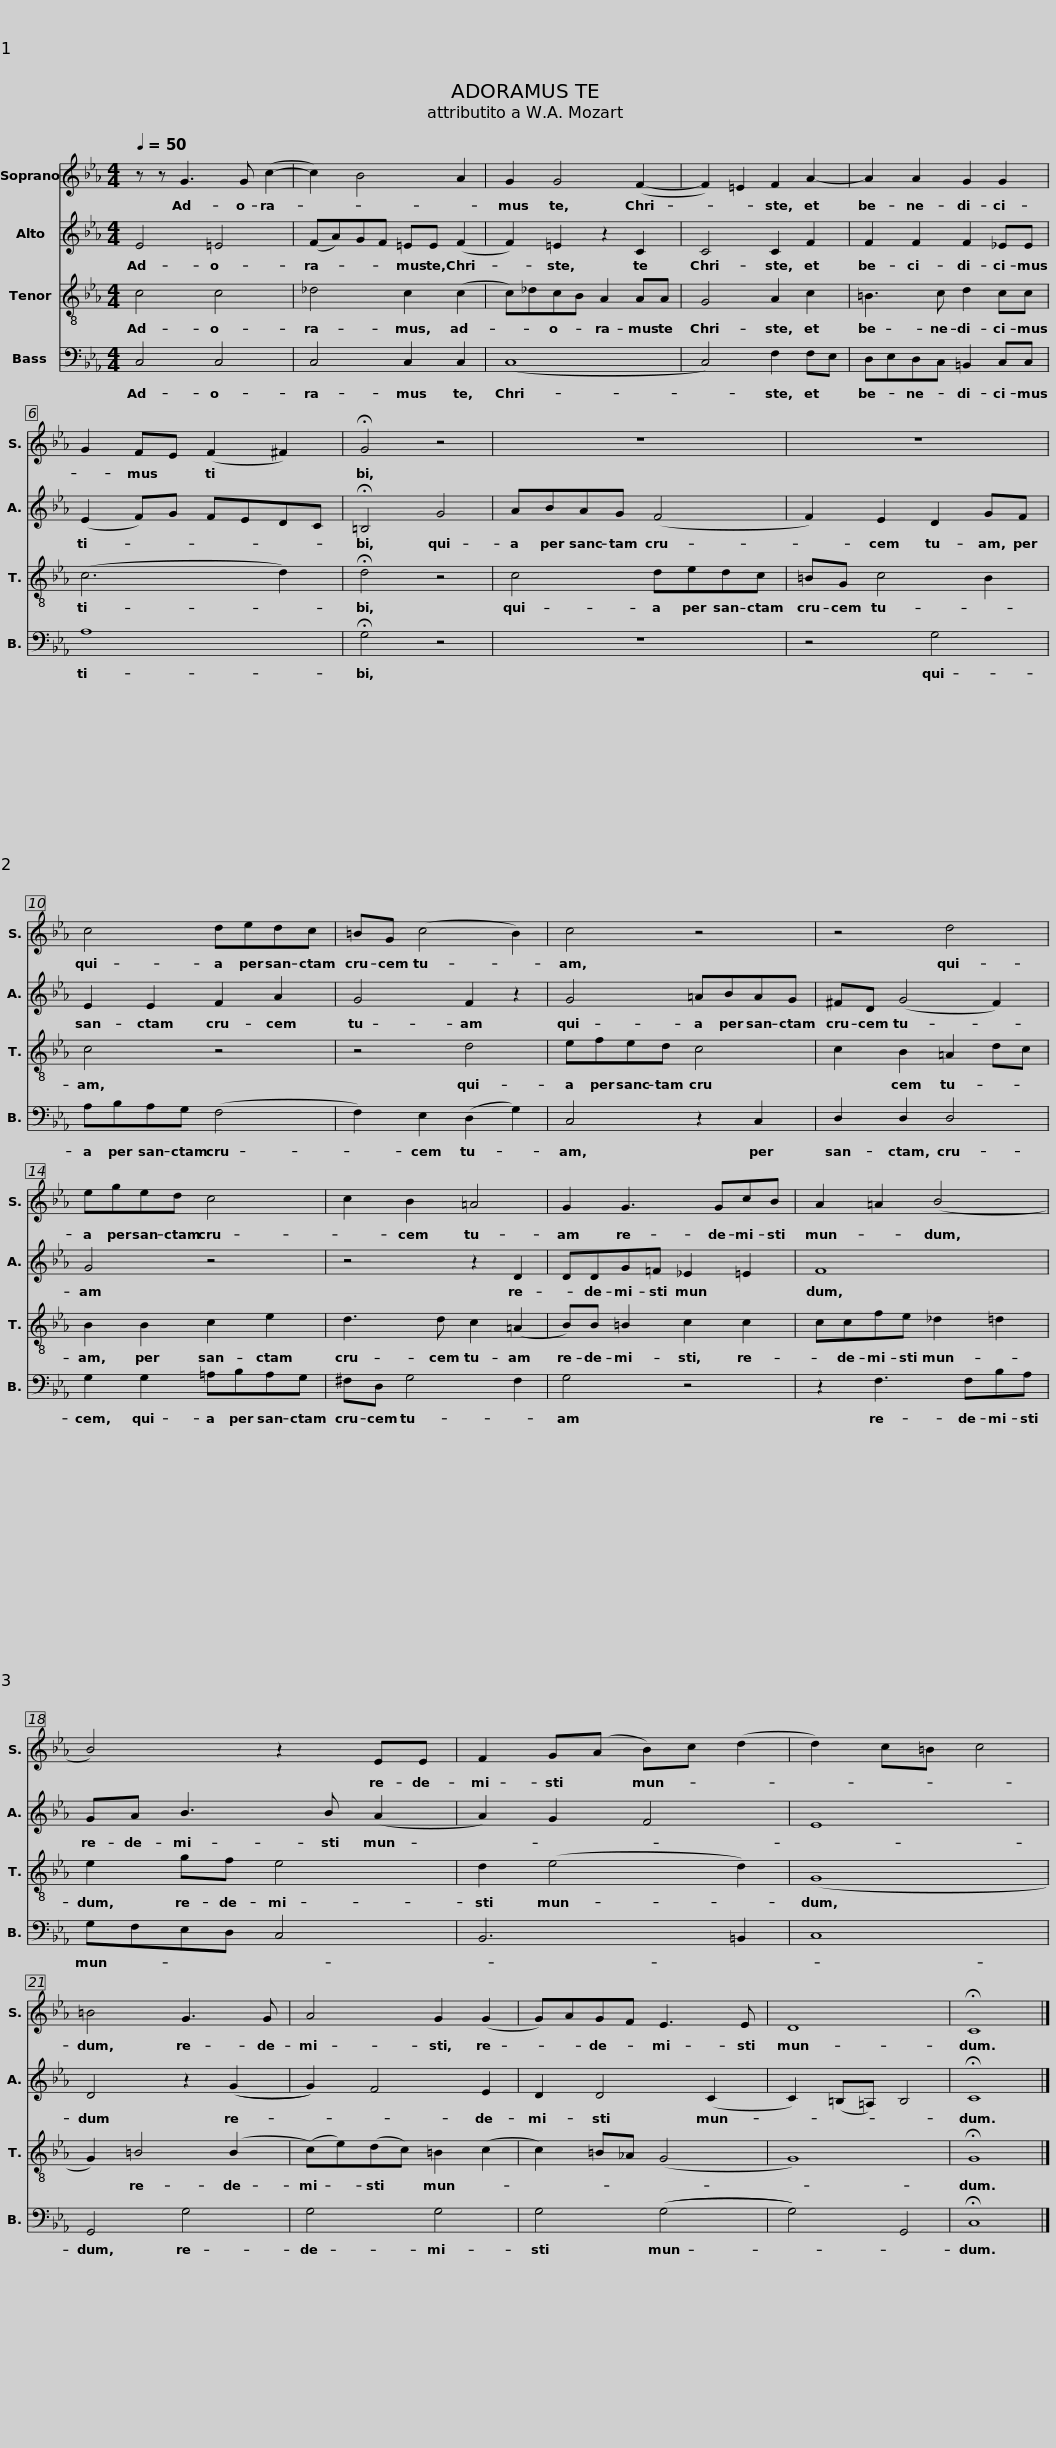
X:1
%%score 1 2 3 4
L:1/8
Q:1/4=50
M:4/4
I:linebreak $
K:Eb
V:1 treble
V:2 treble
V:3 treble-8
V:4 bass
V:1
 z z G3 G (c2- | c2) B4 A2 | G2 G4 (F2- | F2) =E2 F2 A2- | A2 A2 G2 G2 | %5
 G2 FE (F2 ^F2) |$ !fermata!G4 z4 | z8 | z8 | c4 dedc | %10
 =BG (c4 B2) |$ c4 z4 | z4 d4 | eged c4 | c2 B2 =A4 | %15
 G2 G3 GcB |$ A2 =A2 (B4 | B4) z2 EE | F2 G(A B)c (d2 | d2) c=B c4 | %20
 =B4 G3 G | A4 G2 (G2 | G)AGF E3 E |$ D8 | !fermata!C8 |] %25
V:2
 E4 =E4 | (FA)GF =EE (F2 | F2) =E2 z2 C2 | C4 C2 F2 | F2 F2 F2 _EE | %5
 (E2 F)G FEDC |$ !fermata!=B,4 G4 | ABAG (F4 | F2) E2 D2 GF | E2 E2 F2 A2 | %10
 G4 F2 z2 |$ G4 =ABAG | ^FD (G4 F2) | G4 z4 | z4 z2 D2 | %15
 DDG=F _E2 =E2 |$ F8 | GA B3 B (A2 | A2) G2 F4 | E8 | %20
 D4 z2 ((G2 | G2)) F4 E2 | D2 D4 (C2 |$ C2) (=B,=A,) B,4 | !fermata!C8 |] %25
V:3
 c4 c4 | _d4 c2 (c2 | c)_dcB A2 AA | G4 A2 c2 | =B3 c d2 cc | %5
 (c6 d2) |$ !fermata!d4 z4 | c4 dedc | =BG c4 B2 | c4 z4 | %10
 z4 d4 |$ efed c4 | c2 B2 =A2 dc | B2 B2 c2 e2 | d3 d c2 (=A2 | %15
 B)B =B2 c2 c2 |$ ccfe _d2 =d2 | e2 gf e4 | d2 (e4 d2) | (G8 | %20
 G2) =B4 (B2 | (c)e)(dc) =B2 (c2 | c2) =B_A (G4 |$ G8) | !fermata!G8 |] %25
V:4
 C,4 C,4 | C,4 C,2 C,2 | (C,8 | C,4) F,2 F,E, | D,E,D,C, =B,,2 C,C, | %5
 A,8 |$ !fermata!G,4 z4 | z8 | z4 G,4 | A,B,A,G, (F,4 | %10
 F,2) E,2 (D,2 G,2) |$ C,4 z2 C,2 | D,2 D,2 D,4 | G,2 G,2 =A,B,A,G, | ^F,D, G,4 F,2 | %15
 G,4 z4 |$ z2 F,3 F,B,A, | G,F,E,D, C,4 | B,,6 =B,,2 | C,8 | %20
 G,,4 G,4 | G,4 G,4 | G,4 ((G,4 |$ G,4)) G,,4 | !fermata!C,8 |] %25
